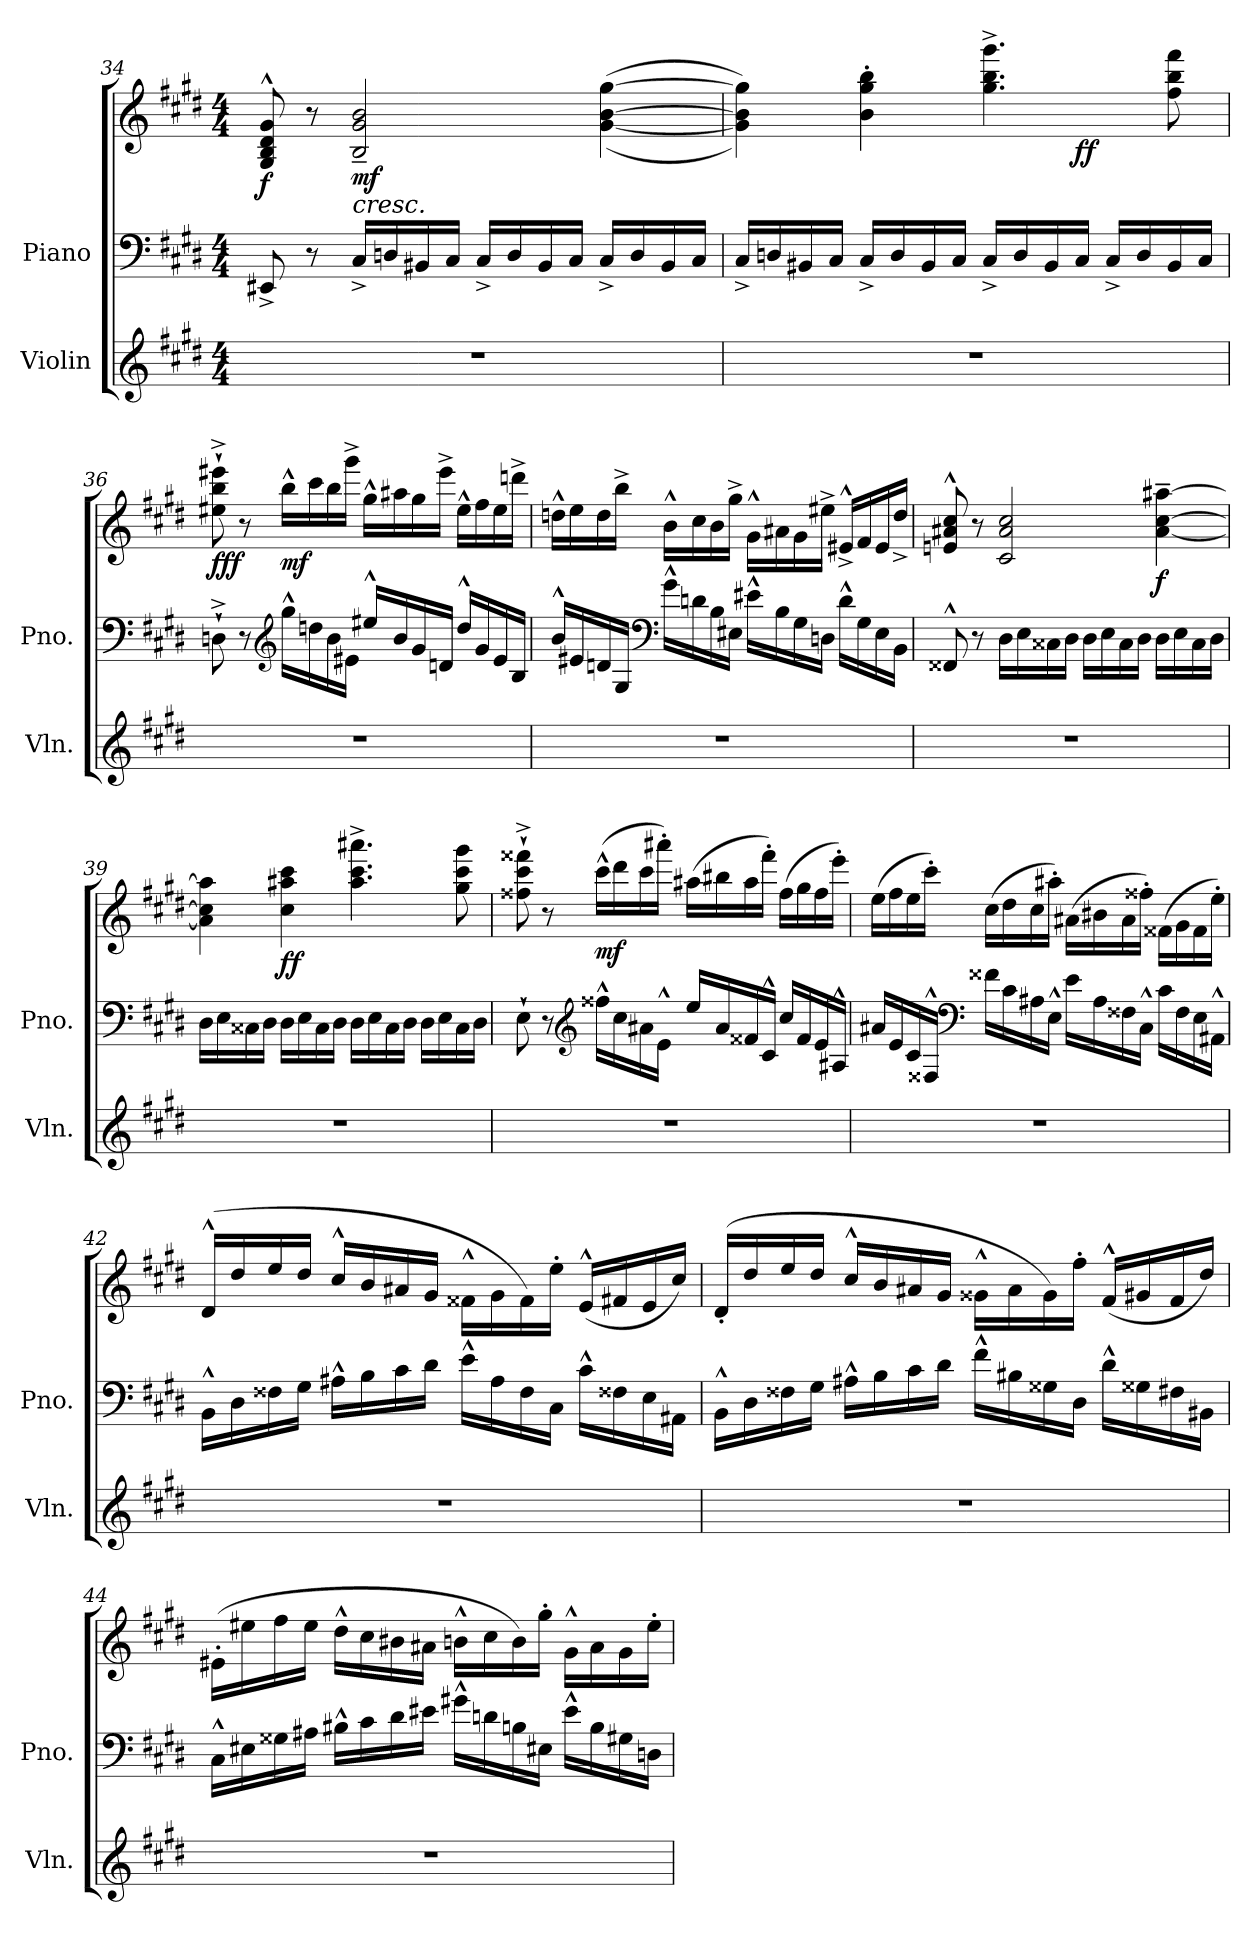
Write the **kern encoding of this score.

**kern	**kern	**kern	**dynam
*part2	*part1	*part1	*part1
*staff3	*staff2	*staff1	*staff1/2
*I"Violin	*I"Piano	*	*
*I'Vln.	*I'Pno.	*	*
!!LO:LB:g=z
*clefG2	*clefF4	*clefG2	*
*k[f#c#g#d#]	*k[f#c#g#d#]	*k[f#c#g#d#]	*
*M4/4	*M4/4	*M4/4	*
=34	=34	=34	=34
!	!	!	!LO:DY:b
1r	8EE#X^/	8G#/^^ 8B/^^ 8d#/^^ 8g#/^^	f
.	8r	8r	.
!	!	!	!LO:HP:b
!	!	!	!LO:DY:n=1:b
.	16C#^/LL	2B/~ 2g#/~ 2b/~	< mf
.	16Dn/	.	.
.	16BB#X/	.	.
.	16C#/JJ	.	.
.	16C#^/LL	.	.
.	16D/	.	.
.	16BB#/	.	.
.	16C#/JJ	.	.
.	16C#^/LL	(<(<[4g#\ [4b\ [4gg#\	.
.	16D/	.	.
.	16BB#/	.	.
.	16C#/JJ	.	.
=35	=35	=35	=35
*	*	*^	*
1r	16C#^/LL	4g#\] 4b\] 4gg#\]))	2ryy	.
.	16Dn/	.	.	.
.	16BB#X/	.	.	.
.	16C#/JJ	.	.	.
.	16C#^/LL	4b\' 4gg#\' 4bb\'	.	.
.	16D/	.	.	.
.	16BB#/	.	.	.
.	16C#/JJ	.	.	.
.	16C#^/LL	4.gg#\^ 4.bb\^ 4.ggg#\^	8.ryy	.
.	16D/	.	.	.
.	16BB#/	.	.	.
!	!	!	!	!LO:DY:b
.	16C#/JJ	.	4ryy	ff
.	16C#^/LL	.	.	.
.	16D/	.	.	.
.	16BB#/	8ff#\ 8bb\ 8fff#\	.	.
.	16C#/JJ	.	16ryy	.
.	.	.	.	[
!!LO:PB:g=z
=36	=36	=36	=36	=36
!	!	!	!	!LO:DY:b
*	*	*v	*v	*
1r	8Dn`^\	8ee#X\`^ 8bb\`^ 8eee#X\`^	fff
.	8r	8r	.
*	*clefG2	*	*
!	!	!	!LO:DY:b
.	16gg#^^\LL	16bb^^\LL	mf
.	16ddn\	16ccc#\	.
.	16b\	16bb\	.
.	16e#X\JJ	16ggg#^\JJ	.
.	16ee#X^^/LL	16gg#^^\LL	.
.	16b/	16aa#X\	.
.	16g#/	16gg#\	.
.	16dn/JJ	16eee#^\JJ	.
.	16dd^^/LL	16ee#^^\LL	.
.	16g#/	16ff#\	.
.	16e#/	16ee#\	.
.	16B/JJ	16dddn^\JJ	.
!!LO:LB:g=z
=37	=37	=37	=37
1r	16b^^/LL	16ddn^^\LL	.
.	16e#X/	16ee\	.
.	16dn/	16dd\	.
.	16G#/JJ	16bb^\JJ	.
*	*clefF4	*	*
.	16g#^^\LL	16b^^\LL	.
.	16dn\	16cc#\	.
.	16B\	16b\	.
.	16E#X\JJ	16gg#^\JJ	.
.	16e#X^^\LL	16g#^^\LL	.
.	16B\	16a#X\	.
.	16G#\	16g#\	.
.	16Dn\JJ	16ee#X^\JJ	.
.	16d^^\LL	16e#X^^^/LL	.
.	16G#\	16f#/	.
.	16E#\	16e#/	.
.	16BB\JJ	16dd^/JJ	.
=38	=38	=38	=38
1r	8FF##X^^/	8en/^^ 8a#X/^^ 8cc#/^^	.
.	8r	8r	.
.	16D#\LL	2c#/ 2a#/ 2cc#/	.
.	16E\	.	.
.	16C##X\	.	.
.	16D#\JJ	.	.
.	16D#\LL	.	.
.	16E\	.	.
.	16C##\	.	.
.	16D#\JJ	.	.
!	!	!	!LO:DY:b
.	16D#\LL	[4a#\~ [4cc#\~ [4aa#X\~	f
.	16E\	.	.
.	16C##\	.	.
.	16D#\JJ	.	.
!!LO:LB:g=z
=39	=39	=39	=39
1r	16D#\LL	4a#\] 4cc#\] 4aa#\]	.
.	16E\	.	.
.	16C##X\	.	.
.	16D#\JJ	.	.
!	!	!	!LO:DY:b
.	16D#\LL	4cc#\ 4aa#X\ 4ccc#\	ff
.	16E\	.	.
.	16C##\	.	.
.	16D#\JJ	.	.
.	16D#\LL	4.aa#\^ 4.ccc#\^ 4.aaa#X\^	.
.	16E\	.	.
.	16C##\	.	.
.	16D#\JJ	.	.
.	16D#\LL	.	.
.	16E\	.	.
.	16C##\	8gg#\ 8ccc#\ 8ggg#\	.
.	16D#\JJ	.	.
=40	=40	=40	=40
1r	8E`\	8ff##X\^` 8ccc#\^` 8fff##X\^`	.
.	8r	8r	.
*	*clefG2	*	*
!	!	!	!LO:DY:b
.	16ff##X^^\LL	(>16ccc#^^\LL	mf
.	16cc#\	16ddd#\	.
.	16a#X\	16ccc#\	.
.	16e^^\JJ	16aaa#X'\JJ)	.
.	16ee/LL	(>16aa#X\LL	.
.	16a#/	16bb#X\	.
.	16f##X/	16aa#\	.
.	16c#^^/JJ	16fff##'\JJ)	.
.	16cc#/LL	(>16ff##\LL	.
.	16f##/	16gg#\	.
.	16e/	16ff##\	.
.	16A#X^^/JJ	16eee'\JJ)	.
!!LO:LB:g=z
=41	=41	=41	=41
1r	16a#X/LL	(>16ee\LL	.
.	16e/	16ff#\	.
.	16c#/	16ee\	.
.	16F##X^^/JJ	16ccc#'\JJ)	.
*	*clefF4	*	*
.	16f##X\LL	(>16cc#\LL	.
.	16c#\	16dd#\	.
.	16A#X\	16cc#\	.
.	16E^^\JJ	16aa#X'\JJ)	.
.	16e\LL	(>16a#X\LL	.
.	16A#\	16b#X\	.
.	16F##X\	16a#\	.
.	16C#^^\JJ	16ff##X'\JJ)	.
.	16c#\LL	(>16f##X\LL	.
.	16F##\	16g#\	.
.	16E\	16f##\	.
.	16AA#X^^\JJ	16ee'\JJ)	.
!!LO:PB:g=z
=42	=42	=42	=42
1r	16BB^^\LL	(>16d#^^/LL	.
.	16D#\	16dd#/	.
.	16F##X\	16ee/	.
.	16G#\JJ	16dd#/JJ	.
.	16A#X^^\LL	16cc#^^/LL	.
.	16B\	16b/	.
.	16c#\	16a#X/	.
.	16d#\JJ	16g#/JJ	.
.	16e^^\LL	16f##X^^\LL	.
.	16A#\	16g#\	.
.	16F##\	16f##\)	.
.	16C#\JJ	16ee'\JJ	.
.	16c#^^\LL	(<16e^^/LL	.
.	16F##X\	16f#X/	.
.	16E\	16e/	.
.	16AA#X\JJ	16cc#/JJ)	.
=43	=43	=43	=43
1r	16BB^^\LL	(>16d#'/LL	.
.	16D#\	16dd#/	.
.	16F##X\	16ee/	.
.	16G#\JJ	16dd#/JJ	.
.	16A#X^^\LL	16cc#^^/LL	.
.	16B\	16b/	.
.	16c#\	16a#X/	.
.	16d#\JJ	16g#/JJ	.
.	16f#^^\LL	16g##X^^\LL	.
.	16B#X\	16a#\	.
.	16G##X\	16g##\)	.
.	16D#\JJ	16ff#'\JJ	.
.	16d#^^\LL	(<16f#^^/LL	.
.	16G##X\	16g#X/	.
.	16F#X\	16f#/	.
.	16BB#X\JJ	16dd#/JJ)	.
!!LO:LB:g=z
=44	=44	=44	=44
1r	16C#^^\LL	(>16e#X'\LL	.
.	16E#X\	16ee#X\	.
.	16G##X\	16ff#\	.
.	16A#X\JJ	16ee#\JJ	.
.	16B#X^^\LL	16dd#^^\LL	.
.	16c#\	16cc#\	.
.	16d#\	16b#X\	.
.	16e#X\JJ	16a#X\JJ	.
.	16g#X^^\LL	16bn^^\LL	.
.	16dn\	16cc#\	.
.	16Bn\	16b\)	.
.	16E#X\JJ	16gg#'\JJ	.
.	16e#^^\LL	16g#^^\LL	.
.	16B\	16a#\	.
.	16G#X\	16g#\	.
.	16Dn\JJ	16ee#'\JJ	.
=	=	=	=
*-	*-	*-	*-
